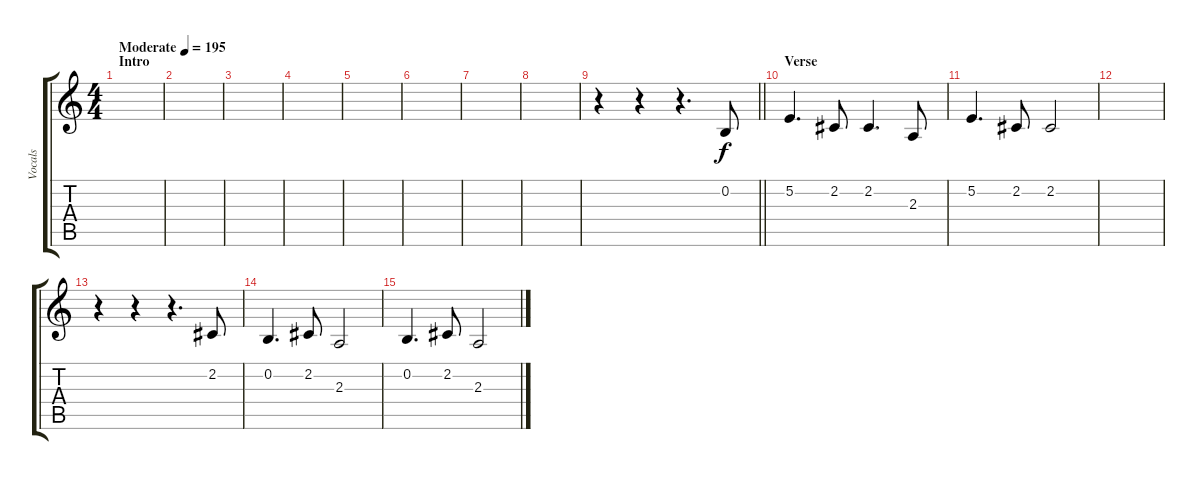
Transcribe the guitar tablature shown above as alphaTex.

\track ("Vocals" "Vocals") {instrument altosax}
\staff {score tabs}
\tuning (E4 B3 G3 D3 A2 E2) {hide}
\ts (4 4)
\section ("" "Intro")
\tempo (195 "Moderate")
\clef g2
\ks c
|
|
|
|
|
|
|
|
\barLineRight lightlight
r.4 r.4 r.4{d} 0.2.8 |
\section ("" "Verse")
5.2.4{d} 2.2.8 2.2.4{d} 2.3.8 |
5.2.4{d} 2.2.8 2.2.2 |
|
r.4 r.4 r.4{d} 2.2.8 |
0.2.4{d} 2.2.8 2.3.2 |
0.2.4{d} 2.2.8 2.3.2
